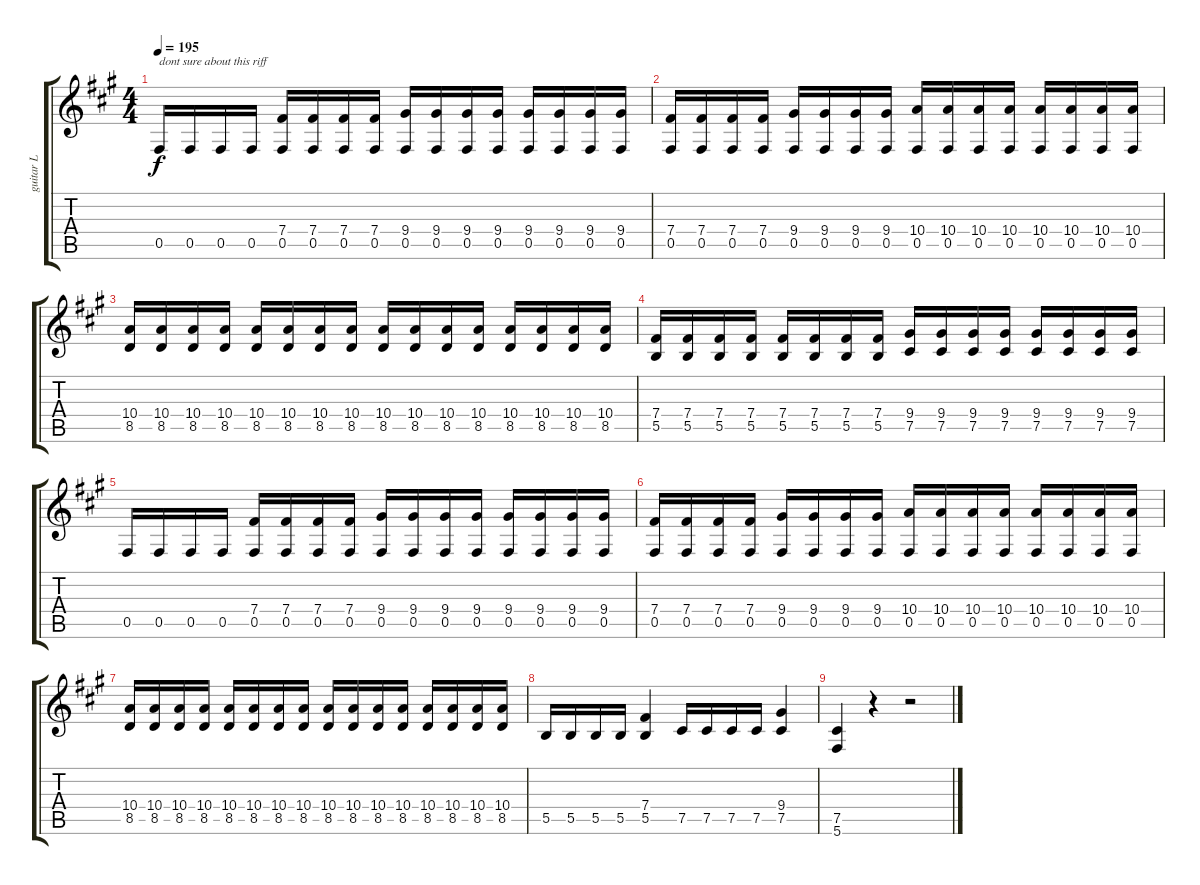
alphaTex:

\track ("guitar L" "guitar L") {instrument distortionguitar}
\staff {score tabs}
\tuning (Db4 Ab3 E3 B2 Gb2 Db2) {hide}
\ts (4 4)
\tempo 195
\clef g2
\ks a
0.5.16{txt "dont sure about this riff" dy f} 0.5.16 0.5.16 0.5.16 (7.4 0.5).16 (7.4 0.5).16 (7.4 0.5).16 (7.4 0.5).16 (9.4 0.5).16 (9.4 0.5).16 (9.4 0.5).16 (9.4 0.5).16 (9.4 0.5).16 (9.4 0.5).16 (9.4 0.5).16 (9.4 0.5).16 |
(7.4 0.5).16 (7.4 0.5).16 (7.4 0.5).16 (7.4 0.5).16 (9.4 0.5).16 (9.4 0.5).16 (9.4 0.5).16 (9.4 0.5).16 (10.4 0.5).16 (10.4 0.5).16 (10.4 0.5).16 (10.4 0.5).16 (10.4 0.5).16 (10.4 0.5).16 (10.4 0.5).16 (10.4 0.5).16 |
(10.4 8.5).16 (10.4 8.5).16 (10.4 8.5).16 (10.4 8.5).16 (10.4 8.5).16 (10.4 8.5).16 (10.4 8.5).16 (10.4 8.5).16 (10.4 8.5).16 (10.4 8.5).16 (10.4 8.5).16 (10.4 8.5).16 (10.4 8.5).16 (10.4 8.5).16 (10.4 8.5).16 (10.4 8.5).16 |
(7.4 5.5).16 (7.4 5.5).16 (7.4 5.5).16 (7.4 5.5).16 (7.4 5.5).16 (7.4 5.5).16 (7.4 5.5).16 (7.4 5.5).16 (9.4 7.5).16 (9.4 7.5).16 (9.4 7.5).16 (9.4 7.5).16 (9.4 7.5).16 (9.4 7.5).16 (9.4 7.5).16 (9.4 7.5).16 |
0.5.16 0.5.16 0.5.16 0.5.16 (7.4 0.5).16 (7.4 0.5).16 (7.4 0.5).16 (7.4 0.5).16 (9.4 0.5).16 (9.4 0.5).16 (9.4 0.5).16 (9.4 0.5).16 (9.4 0.5).16 (9.4 0.5).16 (9.4 0.5).16 (9.4 0.5).16 |
(7.4 0.5).16 (7.4 0.5).16 (7.4 0.5).16 (7.4 0.5).16 (9.4 0.5).16 (9.4 0.5).16 (9.4 0.5).16 (9.4 0.5).16 (10.4 0.5).16 (10.4 0.5).16 (10.4 0.5).16 (10.4 0.5).16 (10.4 0.5).16 (10.4 0.5).16 (10.4 0.5).16 (10.4 0.5).16 |
(10.4 8.5).16 (10.4 8.5).16 (10.4 8.5).16 (10.4 8.5).16 (10.4 8.5).16 (10.4 8.5).16 (10.4 8.5).16 (10.4 8.5).16 (10.4 8.5).16 (10.4 8.5).16 (10.4 8.5).16 (10.4 8.5).16 (10.4 8.5).16 (10.4 8.5).16 (10.4 8.5).16 (10.4 8.5).16 |
5.5.16 5.5.16 5.5.16 5.5.16 (7.4 5.5).4 7.5.16 7.5.16 7.5.16 7.5.16 (9.4 7.5).4 |
(7.5 5.6).4 r.4 r.2
